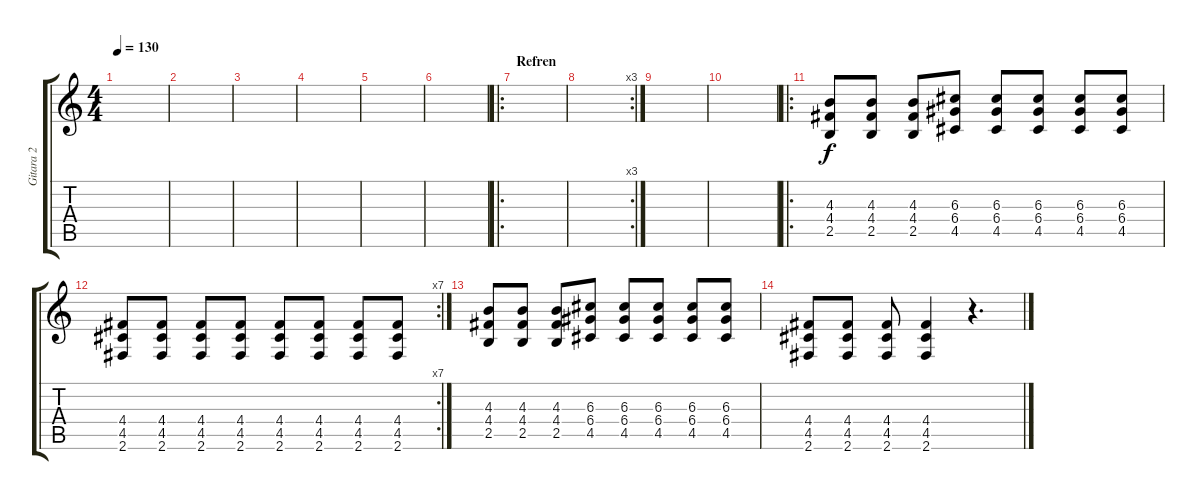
\track ("Gitara 2" "Gitara 2") {instrument distortionguitar}
\staff {score tabs}
\tuning (E4 B3 G3 D3 A2 E2) {hide}
\ts (4 4)
\tempo 130
\clef g2
\ks c
|
|
|
|
|
|
\ro
\section ("" "Refren")
|
\rc 3
|
|
|
\ro
(4.3 4.4 2.5).8 (4.3 4.4 2.5).8 (4.3 4.4 2.5).8 (6.3 6.4 4.5).8 (6.3 6.4 4.5).8 (6.3 6.4 4.5).8 (6.3 6.4 4.5).8 (6.3 6.4 4.5).8 |
\rc 7
(4.4 4.5 2.6).8 (4.4 4.5 2.6).8 (4.4 4.5 2.6).8 (4.4 4.5 2.6).8 (4.4 4.5 2.6).8 (4.4 4.5 2.6).8 (4.4 4.5 2.6).8 (4.4 4.5 2.6).8 |
(4.3 4.4 2.5).8 (4.3 4.4 2.5).8 (4.3 4.4 2.5).8 (6.3 6.4 4.5).8 (6.3 6.4 4.5).8 (6.3 6.4 4.5).8 (6.3 6.4 4.5).8 (6.3 6.4 4.5).8 |
(4.4 4.5 2.6).8 (4.4 4.5 2.6).8 (4.4 4.5 2.6).8 (4.4 4.5 2.6).4 r.4{d}
